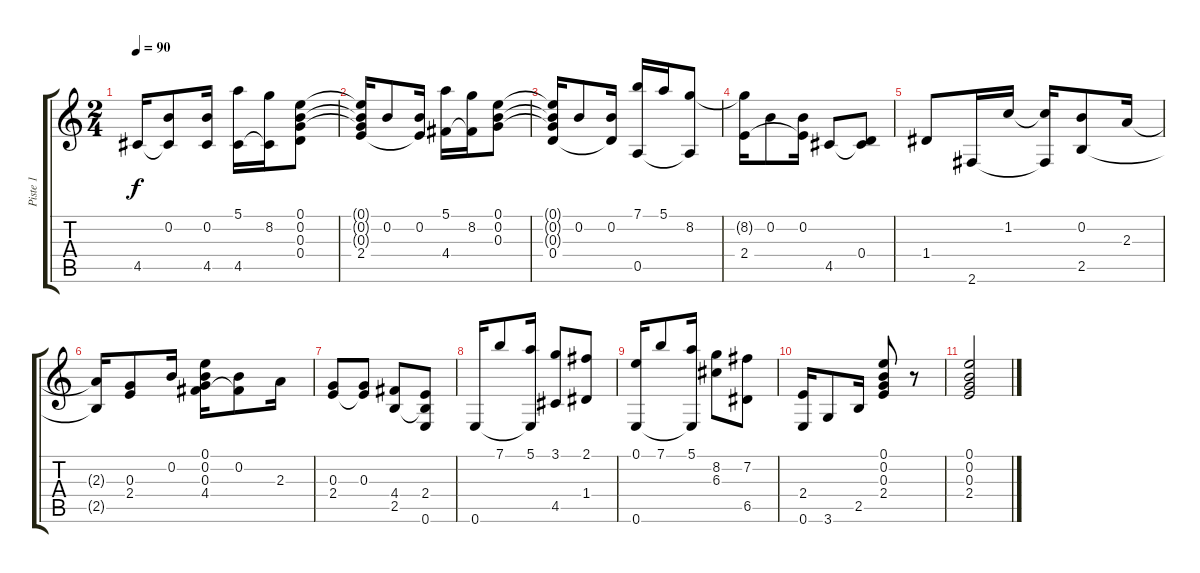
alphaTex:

\track ("Piste 1" "Piste 1") {instrument acousticguitarsteel}
\staff {score tabs}
\tuning (E4 B3 G3 D3 A2 E2) {hide}
\ts (2 4)
\tempo 90
\clef g2
\ks c
4.5.16{dy f} (0.2 4.5{t}).8 (0.2 4.5).16 (5.1 4.5).16 (8.2 4.5{t}).16 (0.1 0.2 0.3 0.4).8 |
(0.1{t} 0.2{t} 0.3{t} 2.4).16 0.2.8 (0.2 2.4{t}).16 (5.1 4.4).16 (8.2 4.4{t}).16 (0.1 0.2 0.3).8 |
(0.1{t} 0.2{t} 0.3{t} 0.4).16 0.2.8 (0.2 0.4{t}).16 (7.1 0.5).16 5.1.16 (8.2 0.5{t}).8 |
(8.2{t} 2.4).16 0.2.8 (0.2 2.4{t}).16 4.5.8 (0.4 4.5{t}).8 |
1.4.8 2.6.16 1.2.16 (1.2{t} 2.6{t}).16 (0.2 2.5).8 2.3.16 |
(2.3{t} 2.5{t}).16 (0.3 2.4).8 0.2.16 (0.1 0.2 0.3 4.4).16 (0.2 4.4{t}).8 2.3.16 |
(0.3 2.4).8 (0.3 2.4{t}).8 (4.4 2.5).8 (2.4 2.5{t} 0.6).8 |
0.6.16 7.1.8 (5.1 0.6{t}).16 (3.1 4.5).8 (2.1 1.4).8 |
(0.1 0.6).16 7.1.8 (5.1 0.6{t}).16 (8.2 6.3).8 (7.2 6.5).8 |
(2.4 0.6).16 3.6.8 2.5.16 (0.1 0.2 0.3 2.4).8 r.8 |
(0.1 0.2 0.3 2.4).2
